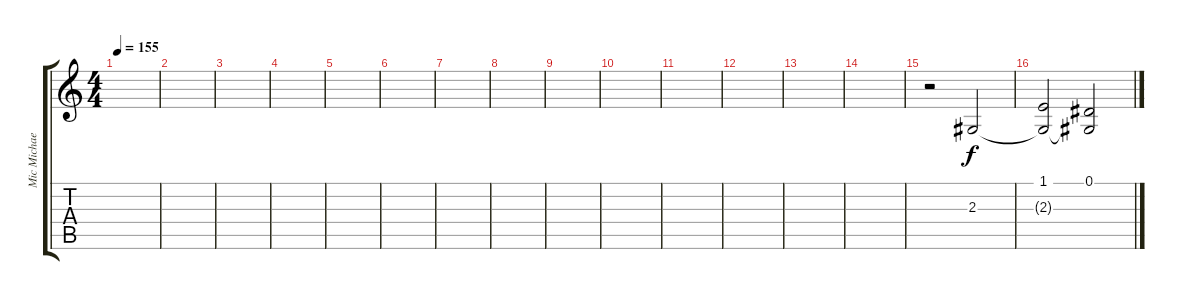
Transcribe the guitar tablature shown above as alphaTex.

\track ("Mic Michaeli" "Mic Michae") {instrument lead1square}
\staff {score tabs}
\tuning (Eb4 Bb3 Gb3 Db3 Ab2 Eb2) {hide}
\ts (4 4)
\tempo 155
\clef g2
\ks c
|
|
|
|
|
|
|
|
|
|
|
|
|
|
r.2 2.3.2{volume 10} |
(1.1 2.3{t}).2 (0.1 2.3{t}).2
